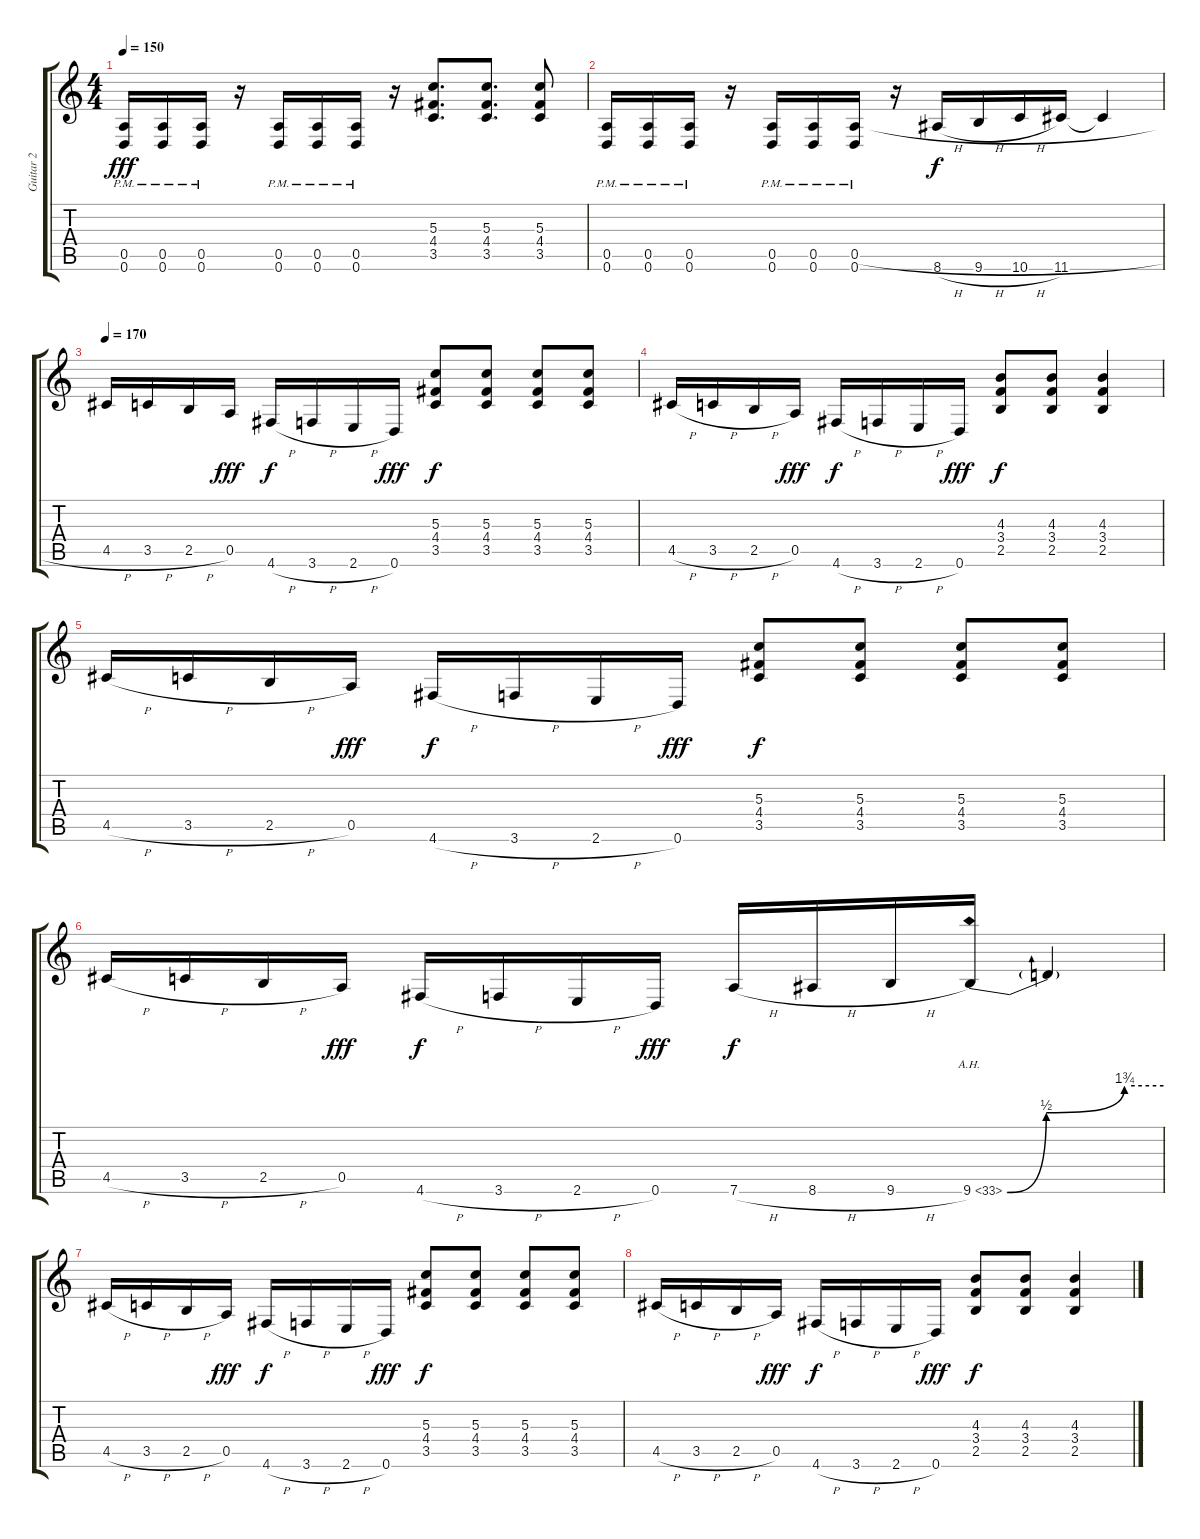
\track ("Guitar 2" "Guitar 2") {instrument distortionguitar}
\staff {score tabs}
\tuning (E4 B3 G3 D3 A2 D2) {hide}
\ts (4 4)
\tempo 150
\clef g2
\ks c
(0.5{pm} 0.6{pm}).16{dy fff} (0.5{pm} 0.6{pm}).16 (0.5{pm} 0.6{pm}).16 r.16 (0.5{pm} 0.6{pm}).16 (0.5{pm} 0.6{pm}).16 (0.5{pm} 0.6{pm}).16 r.16 (5.3 4.4 3.5).8{d} (5.3 4.4 3.5).8{d} (5.3 4.4 3.5).8 |
(0.5{pm} 0.6{pm}).16 (0.5{pm} 0.6{pm}).16 (0.5{pm} 0.6{pm}).16 r.16 (0.5{pm} 0.6{pm}).16 (0.5{pm} 0.6{pm}).16 (0.5{h pm} 0.6{pm}).16 r.16 8.6{h}.16{dy f} 9.6{h}.16 10.6{h}.16 11.6.16 11.6{t}.4 |
\tempo 170
4.5{h}.16 3.5{h}.16 2.5{h}.16 0.5.16{dy fff} 4.6{h}.16{dy f} 3.6{h}.16 2.6{h}.16 0.6.16{dy fff} (5.3 4.4 3.5).8{dy f} (5.3 4.4 3.5).8 (5.3 4.4 3.5).8 (5.3 4.4 3.5).8 |
4.5{h}.16 3.5{h}.16 2.5{h}.16 0.5.16{dy fff} 4.6{h}.16{dy f} 3.6{h}.16 2.6{h}.16 0.6.16{dy fff} (4.3 3.4 2.5).8{dy f} (4.3 3.4 2.5).8 (4.3 3.4 2.5).4 |
4.5{h}.16 3.5{h}.16 2.5{h}.16 0.5.16{dy fff} 4.6{h}.16{dy f} 3.6{h}.16 2.6{h}.16 0.6.16{dy fff} (5.3 4.4 3.5).8{dy f} (5.3 4.4 3.5).8 (5.3 4.4 3.5).8 (5.3 4.4 3.5).8 |
4.5{h}.16 3.5{h}.16 2.5{h}.16 0.5.16{dy fff} 4.6{h}.16{dy f} 3.6{h}.16 2.6{h}.16 0.6.16{dy fff} 7.6{h}.16{dy f} 8.6{h}.16 9.6{h}.16 9.6{be (custom 0 0 15 2 45 7 60 7) ah 24}.16 9.6{t}.4 |
4.5{h}.16 3.5{h}.16 2.5{h}.16 0.5.16{dy fff} 4.6{h}.16{dy f} 3.6{h}.16 2.6{h}.16 0.6.16{dy fff} (5.3 4.4 3.5).8{dy f} (5.3 4.4 3.5).8 (5.3 4.4 3.5).8 (5.3 4.4 3.5).8 |
4.5{h}.16 3.5{h}.16 2.5{h}.16 0.5.16{dy fff} 4.6{h}.16{dy f} 3.6{h}.16 2.6{h}.16 0.6.16{dy fff} (4.3 3.4 2.5).8{dy f} (4.3 3.4 2.5).8 (4.3 3.4 2.5).4
